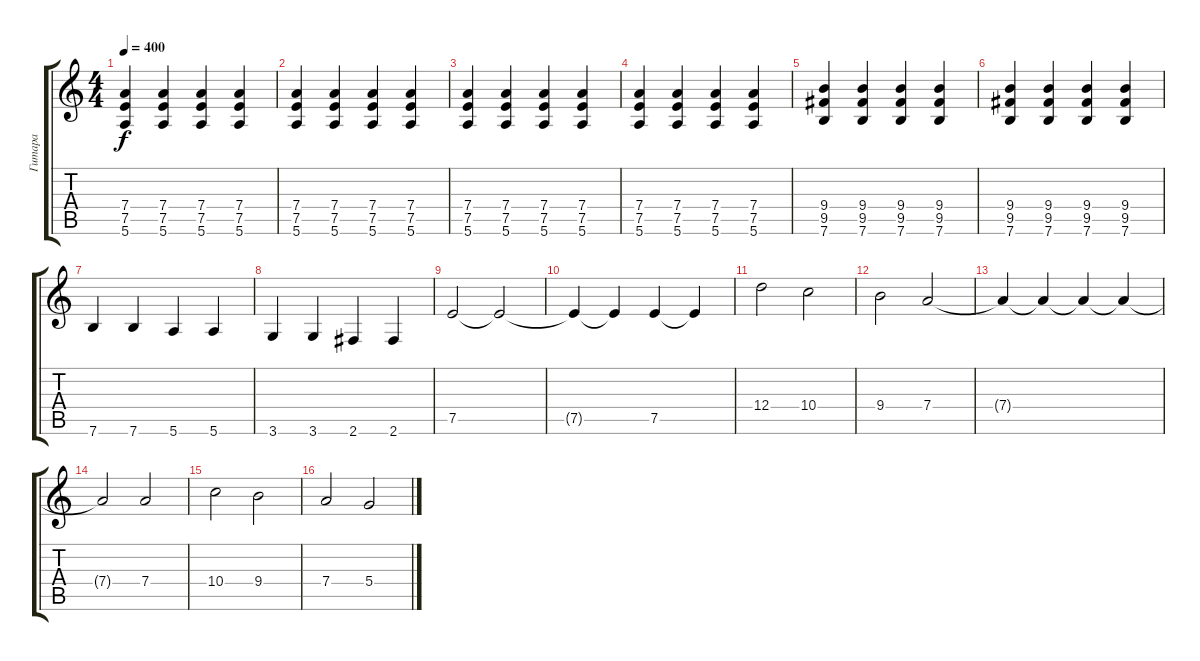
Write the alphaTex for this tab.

\track ("Гитара" "Гитара") {instrument distortionguitar}
\staff {score tabs}
\tuning (E4 B3 G3 D3 A2 E2) {hide}
\ts (4 4)
\tempo 400
\clef g2
\ks c
(7.4 7.5 5.6).4{dy f} (7.4 7.5 5.6).4 (7.4 7.5 5.6).4 (7.4 7.5 5.6).4 |
(7.4 7.5 5.6).4 (7.4 7.5 5.6).4 (7.4 7.5 5.6).4 (7.4 7.5 5.6).4 |
(7.4 7.5 5.6).4 (7.4 7.5 5.6).4 (7.4 7.5 5.6).4 (7.4 7.5 5.6).4 |
(7.4 7.5 5.6).4 (7.4 7.5 5.6).4 (7.4 7.5 5.6).4 (7.4 7.5 5.6).4 |
(9.4 9.5 7.6).4 (9.4 9.5 7.6).4 (9.4 9.5 7.6).4 (9.4 9.5 7.6).4 |
(9.4 9.5 7.6).4 (9.4 9.5 7.6).4 (9.4 9.5 7.6).4 (9.4 9.5 7.6).4 |
7.6.4 7.6.4 5.6.4 5.6.4 |
3.6.4 3.6.4 2.6.4 2.6.4 |
7.5.2 7.5{t}.2 |
7.5{t}.4 7.5{t}.4 7.5.4 7.5{t}.4 |
12.4.2 10.4.2 |
9.4.2 7.4.2 |
7.4{t}.4 7.4{t}.4 7.4{t}.4 7.4{t}.4 |
7.4{t}.2 7.4.2 |
10.4.2 9.4.2 |
7.4.2 5.4.2
